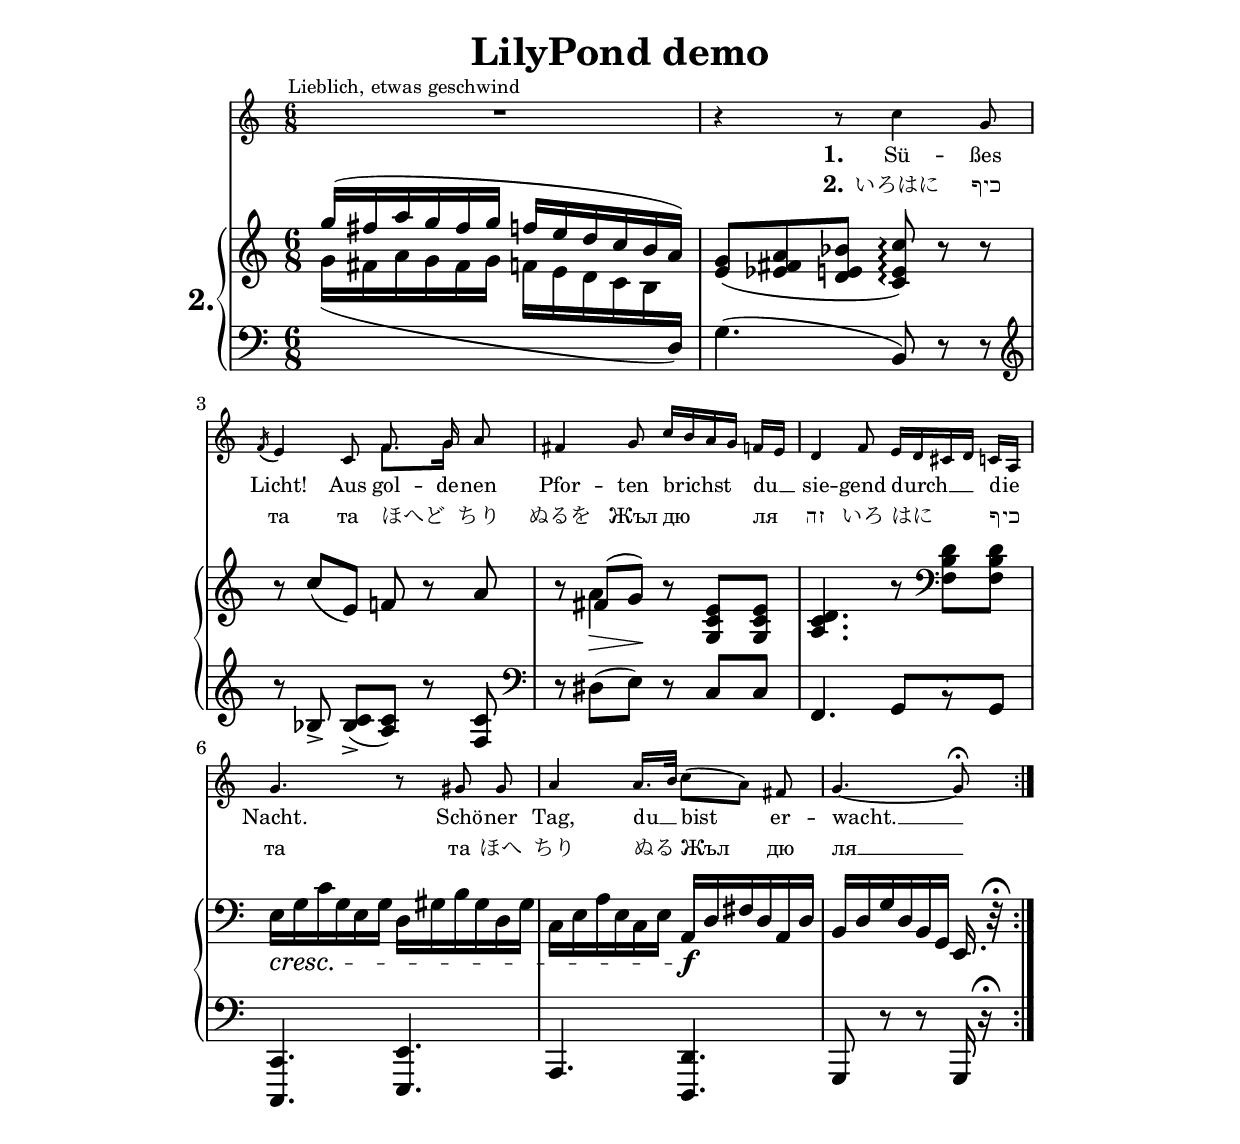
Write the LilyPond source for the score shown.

\header {
  title = "LilyPond demo"
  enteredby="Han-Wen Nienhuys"
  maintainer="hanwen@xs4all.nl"

  texidoc = "
heavily mutilated Edition Peters Morgenlied by Schubert"

}

\version "2.10.0"

ignoreMelisma =	\set ignoreMelismata = ##t
ignoreMelismaOff = \unset ignoreMelismata 

#(set-global-staff-size 21)

\paper  {
				%#(set-global-staff-size (* 5.8 mm))
  indent = #(* mm 4)
  line-width = #(* mm 140)
  interscoreline = 2.\mm
  between-system-space = 15\mm
  ragged-bottom = ##t 
}

modernAccidentals = {
  \set Staff.extraNatural =  ##f
  \set Staff.autoAccidentals =  #'(Staff (same-octave . 1) (any-octave . 0))
  \set Staff.autoCautionaries =  #'()  
}


melody =    \relative c'' \repeat volta 2 \context Voice = "singer" {
  \time 6/8
  \autoBeamOff
  s1*0^\markup {  \bigger { \hspace #-3.0 Lieblich, etwas geschwind } }
  R2.
  r4 r8 c4 g8 |
  \acciaccatura { f16 }  e4 c8
  <<
    \new Voice { \stemUp f8. g16 }
    { \stemDown f8.[ g16] } >> \stemNeutral a8 |
  fis4  g8 c16[ b a g] f[ e] |
  d4 f8
  \transpose a' e' \relative c'' { a16[ g fis! g] f![ d]  } |
  g4. r8 gis gis |
  a4 a16.[ b32] c8[( a]) fis8 |
  g4.~ g8-\fermata
}


firstVerse = \lyricmode {
  \set stanza = "1."
  
  Sü -- ßes Licht! Aus
  \ignoreMelisma
  gol --
  \ignoreMelismaOff

  de -- nen  Pfor -- ten brichst du __ | 
  sie -- gend durch __ die Nacht. Schö -- ner Tag, du __ bist er -- wacht. __ 
}

secondVerse = \lyricmode {
  \set stanza = "2."
  いろはに כיף та та ほへど ちり  ぬるを
  
  Жъл  дю ля זה
  
  いろ はに כיף та та ほへ ちり ぬる
  
  Жъл дю ля __

}

pianoRH =  \relative c''' \repeat volta 2\new Voice {
  #(set-accidental-style 'modern)
  \voiceOne
  g16( fis a g fis g f e d c b
  \oneVoice
  a ) | 
  <g e>8( <es fis a> <d e bes'> <c e c'>\arpeggio) r8 r | 
  r8 c'( e,) f r a |
  \once \override DynamicLineSpanner   #'padding =#3
  r8
  << { fis( g) } \\
     << { a4 } { s8\> s8\! } >>
   >>

  r8 <e c g>8[  <e c g>] |
  <d c a>4. r8 \clef bass  <d b f> <d b f> |
		\setTextCresc
		e,16_" "\<
		g c g e g d gis b gis d gis |
		c, e a e c e a,-\f\! d fis d a d |
		b d g  d b g e16. r32\fermata
	      }

pianoLH =  \relative c'' \repeat volta 2\new Voice {
    #(set-accidental-style 'modern)
    \voiceTwo
    g16( fis a g fis g

    f e d c b

    \change Staff = down
	\oneVoice
    d,) | 
     g4.( b,8) r r
    \clef treble \grace s16 r8 <bes'>8-> <bes c>8->([ <a c>)] r <f c'> |
    \clef bass
    r8 dis( e) r c c |
    f,4.  g8[ r8 g] |
    <c, c,>4. <e e,>4. |
    a,4. <d d,>4. |
    g,8 r r g16 r16\fermata 
    }

  \book {
    \score {
      << \time 6/8
	 \new Staff \with {
	   fontSize = #-3
	   \override StaffSymbol #'staff-space = #(magstep -3)
	 } <<
	   \context Staff #(set-accidental-style 'modern)
	   \melody >>
	 \lyricsto "singer" \new Lyrics \firstVerse
	 \lyricsto "singer" \new Lyrics \secondVerse
	 \new PianoStaff << 
	   \set PianoStaff.instrumentName = \markup {
	     \bold
	     \bigger\bigger\bigger\bigger
	     \huge
	     "2."
	   }
	   \context Staff = up <<
	     \pianoRH
	     \pianoLH
	   >>
	   \context Staff = down { \clef bass \skip 1*2 }
	 >> 
       >>

      \layout {
	\context {
	  \Lyrics
	  \override VerticalAxisGroup #'minimum-Y-extent = #'(-0.85 . 2.2)
	  \override LyricText #'font-size = #-1
	}
	\context {
	  \Score
	  \override Beam #'thickness = #0.55
	  \override Beam #'auto-knee-gap = #4.0
	  \override SpacingSpanner #'spacing-increment = #1.0
	  \override Stem #'stemlet-length = #0.5
	  \override Slur #'height-limit = #1.5
	}
      }
      
  \midi {
    \context {
      \Score
      tempoWholesPerMinute = #(ly:make-moment 70 4)
      }
    }


    }
  }

